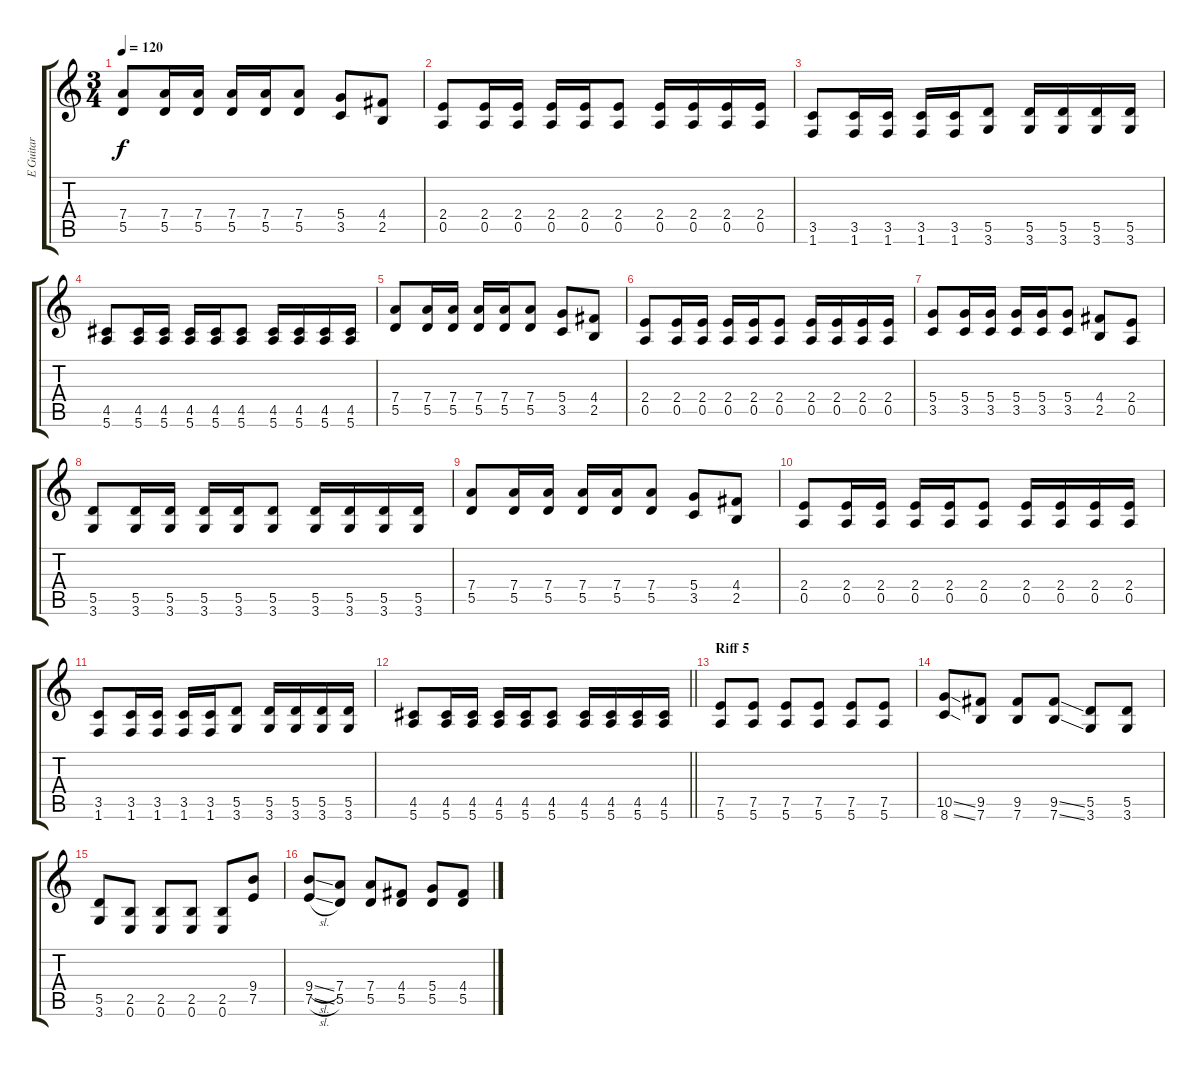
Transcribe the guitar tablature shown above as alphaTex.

\track ("E Guitar" "E Guitar") {instrument distortionguitar}
\staff {score tabs}
\tuning (E4 B3 G3 D3 A2 E2) {hide}
\ts (3 4)
\tempo 120
\clef g2
\ks c
(7.4 5.5).8{dy f} (7.4 5.5).16 (7.4 5.5).16 (7.4 5.5).16 (7.4 5.5).16 (7.4 5.5).8 (5.4 3.5).8 (4.4 2.5).8 |
(2.4 0.5).8 (2.4 0.5).16 (2.4 0.5).16 (2.4 0.5).16 (2.4 0.5).16 (2.4 0.5).8 (2.4 0.5).16 (2.4 0.5).16 (2.4 0.5).16 (2.4 0.5).16 |
(3.5 1.6).8 (3.5 1.6).16 (3.5 1.6).16 (3.5 1.6).16 (3.5 1.6).16 (5.5 3.6).8 (5.5 3.6).16 (5.5 3.6).16 (5.5 3.6).16 (5.5 3.6).16 |
(4.5 5.6).8 (4.5 5.6).16 (4.5 5.6).16 (4.5 5.6).16 (4.5 5.6).16 (4.5 5.6).8 (4.5 5.6).16 (4.5 5.6).16 (4.5 5.6).16 (4.5 5.6).16 |
(7.4 5.5).8 (7.4 5.5).16 (7.4 5.5).16 (7.4 5.5).16 (7.4 5.5).16 (7.4 5.5).8 (5.4 3.5).8 (4.4 2.5).8 |
(2.4 0.5).8 (2.4 0.5).16 (2.4 0.5).16 (2.4 0.5).16 (2.4 0.5).16 (2.4 0.5).8 (2.4 0.5).16 (2.4 0.5).16 (2.4 0.5).16 (2.4 0.5).16 |
(5.4 3.5).8 (5.4 3.5).16 (5.4 3.5).16 (5.4 3.5).16 (5.4 3.5).16 (5.4 3.5).8 (4.4 2.5).8 (2.4 0.5).8 |
(5.5 3.6).8 (5.5 3.6).16 (5.5 3.6).16 (5.5 3.6).16 (5.5 3.6).16 (5.5 3.6).8 (5.5 3.6).16 (5.5 3.6).16 (5.5 3.6).16 (5.5 3.6).16 |
(7.4 5.5).8 (7.4 5.5).16 (7.4 5.5).16 (7.4 5.5).16 (7.4 5.5).16 (7.4 5.5).8 (5.4 3.5).8 (4.4 2.5).8 |
(2.4 0.5).8 (2.4 0.5).16 (2.4 0.5).16 (2.4 0.5).16 (2.4 0.5).16 (2.4 0.5).8 (2.4 0.5).16 (2.4 0.5).16 (2.4 0.5).16 (2.4 0.5).16 |
(3.5 1.6).8 (3.5 1.6).16 (3.5 1.6).16 (3.5 1.6).16 (3.5 1.6).16 (5.5 3.6).8 (5.5 3.6).16 (5.5 3.6).16 (5.5 3.6).16 (5.5 3.6).16 |
\barLineRight lightlight
(4.5 5.6).8 (4.5 5.6).16 (4.5 5.6).16 (4.5 5.6).16 (4.5 5.6).16 (4.5 5.6).8 (4.5 5.6).16 (4.5 5.6).16 (4.5 5.6).16 (4.5 5.6).16 |
\section ("" "Riff 5")
(7.5 5.6).8 (7.5 5.6).8 (7.5 5.6).8 (7.5 5.6).8 (7.5 5.6).8 (7.5 5.6).8 |
(10.5{ss} 8.6{ss}).8 (9.5 7.6).8 (9.5 7.6).8 (9.5{ss} 7.6{ss}).8 (5.5 3.6).8 (5.5 3.6).8 |
(5.5 3.6).8 (2.5 0.6).8 (2.5 0.6).8 (2.5 0.6).8 (2.5 0.6).8 (9.4 7.5).8 |
(9.4{sl} 7.5{sl}).8 (7.4 5.5).8 (7.4 5.5).8 (4.4 5.5).8 (5.4 5.5).8 (4.4 5.5).8
